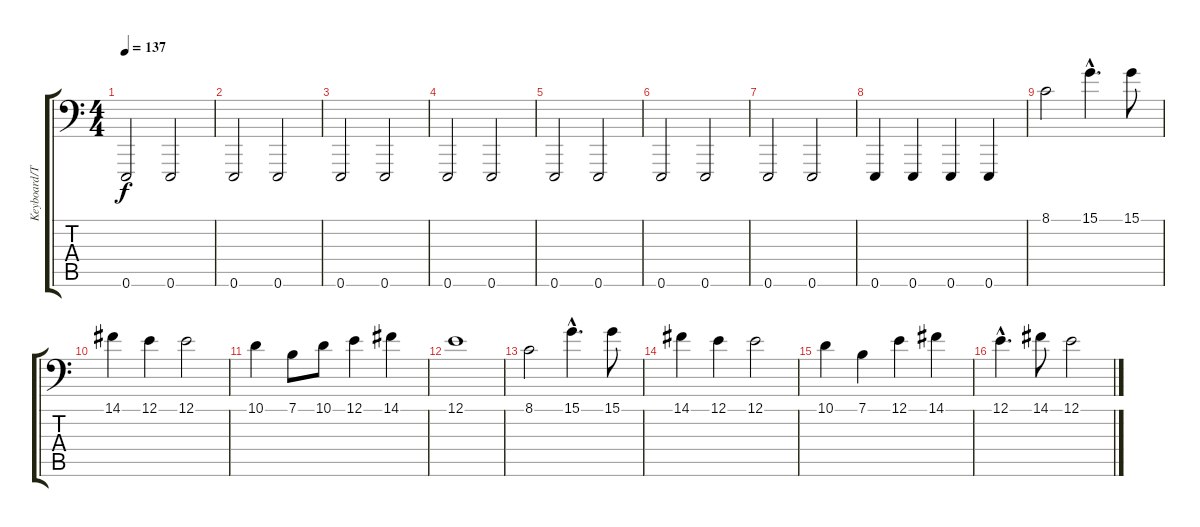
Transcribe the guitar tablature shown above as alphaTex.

\track ("Keyboard/Timpani" "Keyboard/T") {instrument timpani}
\staff {score tabs}
\tuning (E3 B2 G2 D2 A1 E1) {hide}
\ts (4 4)
\tempo 137
\clef f4
\ks c
0.6.2{dy f} 0.6.2 |
0.6.2 0.6.2 |
0.6.2 0.6.2 |
0.6.2 0.6.2 |
0.6.2 0.6.2 |
0.6.2 0.6.2 |
0.6.2 0.6.2 |
0.6.4 0.6.4 0.6.4 0.6.4 |
8.1.2{volume 7 instrument stringensemble1} 15.1{hac}.4{d} 15.1.8 |
14.1.4 12.1.4 12.1.2 |
10.1.4 7.1.8 10.1.8 12.1.4 14.1.4 |
12.1.1 |
8.1.2 15.1{hac}.4{d} 15.1.8 |
14.1.4 12.1.4 12.1.2 |
10.1.4 7.1.4 12.1.4 14.1.4 |
12.1{hac}.4{d} 14.1.8 12.1.2
